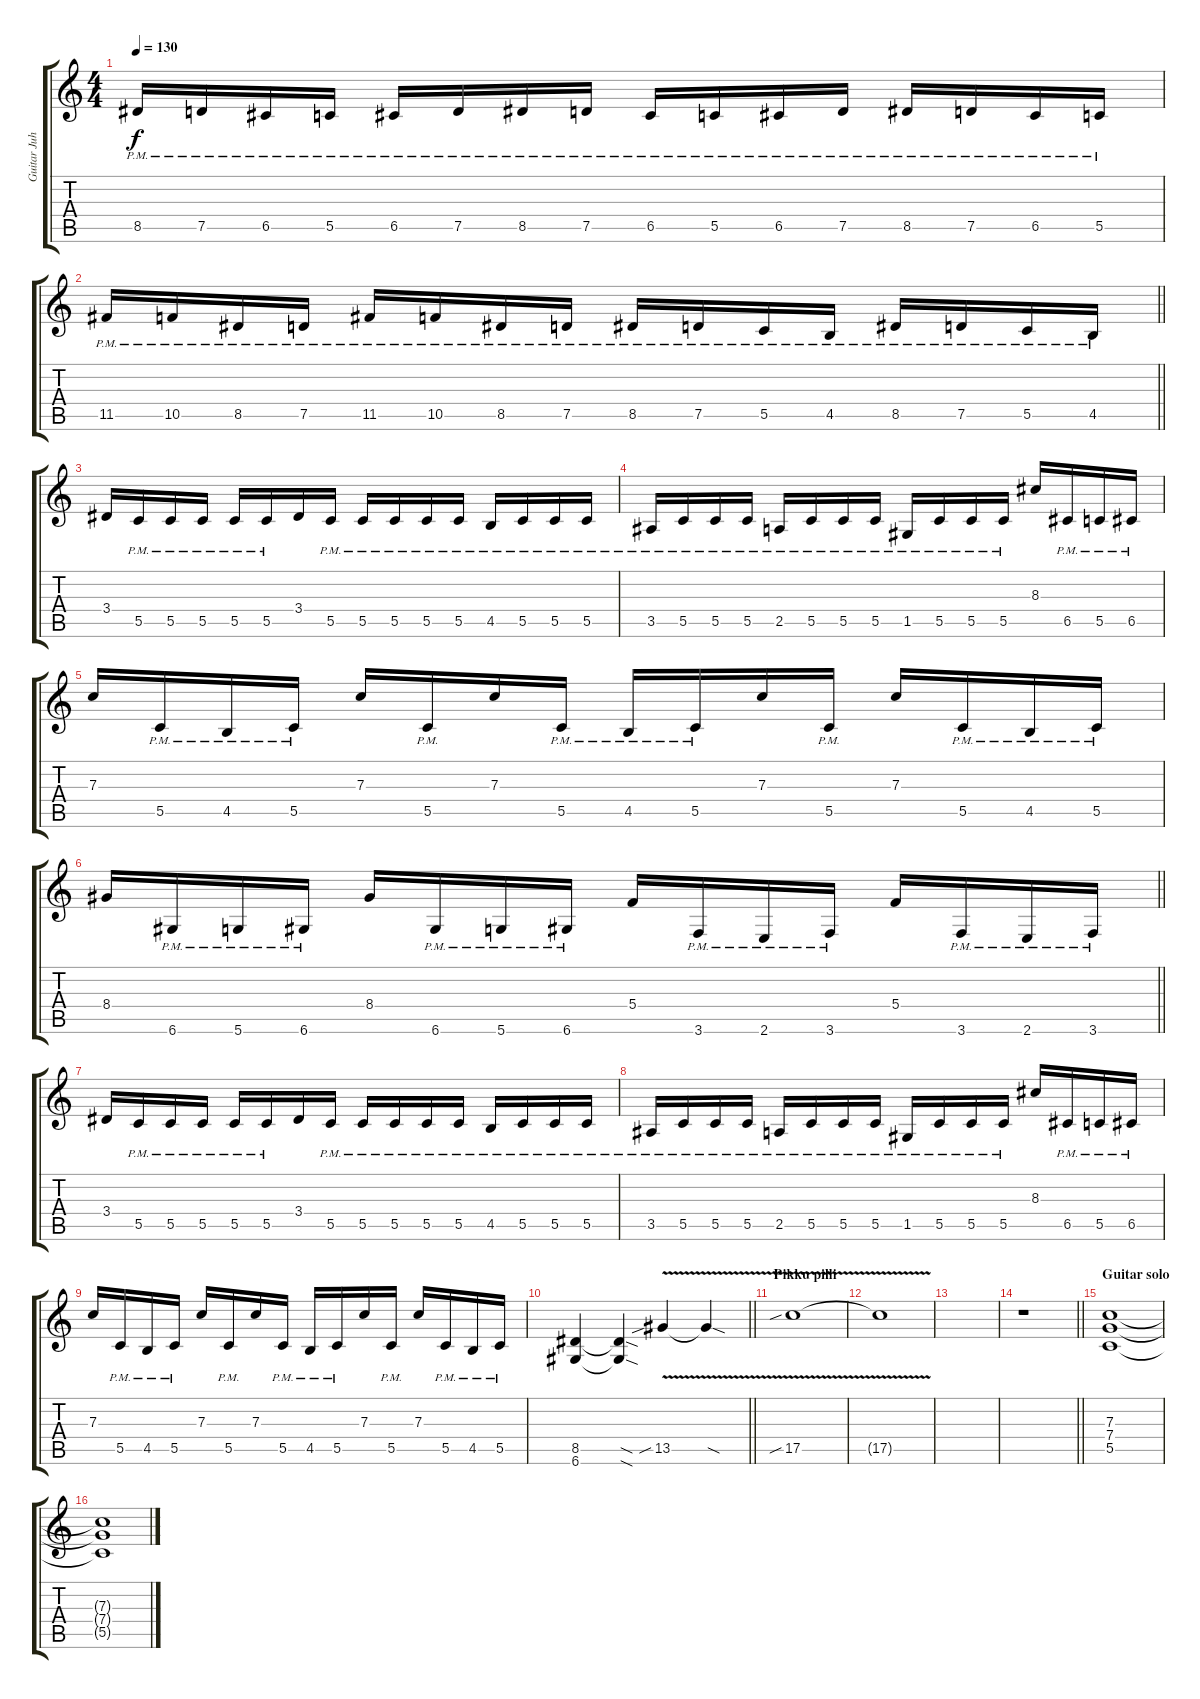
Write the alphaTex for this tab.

\track ("Guitar Juha" "Guitar Juh") {instrument distortionguitar}
\staff {score tabs}
\tuning (D4 A3 F3 C3 G2 D2) {hide}
\ts (4 4)
\tempo 130
\clef g2
\ks c
8.5{pm}.16{dy f} 7.5{pm}.16 6.5{pm}.16 5.5{pm}.16 6.5{pm}.16 7.5{pm}.16 8.5{pm}.16 7.5{pm}.16 6.5{pm}.16 5.5{pm}.16 6.5{pm}.16 7.5{pm}.16 8.5{pm}.16 7.5{pm}.16 6.5{pm}.16 5.5{pm}.16 |
\barLineRight lightlight
11.5{pm}.16 10.5{pm}.16 8.5{pm}.16 7.5{pm}.16 11.5{pm}.16 10.5{pm}.16 8.5{pm}.16 7.5{pm}.16 8.5{pm}.16 7.5{pm}.16 5.5{pm}.16 4.5{pm}.16 8.5{pm}.16 7.5{pm}.16 5.5{pm}.16 4.5{pm}.16 |
3.4.16 5.5{pm}.16 5.5{pm}.16 5.5{pm}.16 5.5{pm}.16 5.5{pm}.16 3.4.16 5.5{pm}.16 5.5{pm}.16 5.5{pm}.16 5.5{pm}.16 5.5{pm}.16 4.5{pm}.16 5.5{pm}.16 5.5{pm}.16 5.5{pm}.16 |
3.5{pm}.16 5.5{pm}.16 5.5{pm}.16 5.5{pm}.16 2.5{pm}.16 5.5{pm}.16 5.5{pm}.16 5.5{pm}.16 1.5{pm}.16 5.5{pm}.16 5.5{pm}.16 5.5{pm}.16 8.3.16 6.5{pm}.16 5.5{pm}.16 6.5{pm}.16 |
7.3.16 5.5{pm}.16 4.5{pm}.16 5.5{pm}.16 7.3.16 5.5{pm}.16 7.3.16 5.5{pm}.16 4.5{pm}.16 5.5{pm}.16 7.3.16 5.5{pm}.16 7.3.16 5.5{pm}.16 4.5{pm}.16 5.5{pm}.16 |
\barLineRight lightlight
8.4.16 6.6{pm}.16 5.6{pm}.16 6.6{pm}.16 8.4.16 6.6{pm}.16 5.6{pm}.16 6.6{pm}.16 5.4.16 3.6{pm}.16 2.6{pm}.16 3.6{pm}.16 5.4.16 3.6{pm}.16 2.6{pm}.16 3.6{pm}.16 |
3.4.16 5.5{pm}.16 5.5{pm}.16 5.5{pm}.16 5.5{pm}.16 5.5{pm}.16 3.4.16 5.5{pm}.16 5.5{pm}.16 5.5{pm}.16 5.5{pm}.16 5.5{pm}.16 4.5{pm}.16 5.5{pm}.16 5.5{pm}.16 5.5{pm}.16 |
3.5{pm}.16 5.5{pm}.16 5.5{pm}.16 5.5{pm}.16 2.5{pm}.16 5.5{pm}.16 5.5{pm}.16 5.5{pm}.16 1.5{pm}.16 5.5{pm}.16 5.5{pm}.16 5.5{pm}.16 8.3.16 6.5{pm}.16 5.5{pm}.16 6.5{pm}.16 |
7.3.16 5.5{pm}.16 4.5{pm}.16 5.5{pm}.16 7.3.16 5.5{pm}.16 7.3.16 5.5{pm}.16 4.5{pm}.16 5.5{pm}.16 7.3.16 5.5{pm}.16 7.3.16 5.5{pm}.16 4.5{pm}.16 5.5{pm}.16 |
\barLineRight lightlight
(8.5 6.6).4 (8.5{sod t} 6.6{sod t}).4 13.5{v sib}.4 13.5{sod t}.4 |
\section ("" "Pikku pilli")
17.5{v sib}.1 |
17.5{t}.1 |
|
\barLineRight lightlight
r.1 |
\section ("" "Guitar solo")
(7.3 7.4 5.5).1 |
(7.3{t} 7.4{t} 5.5{t}).1
